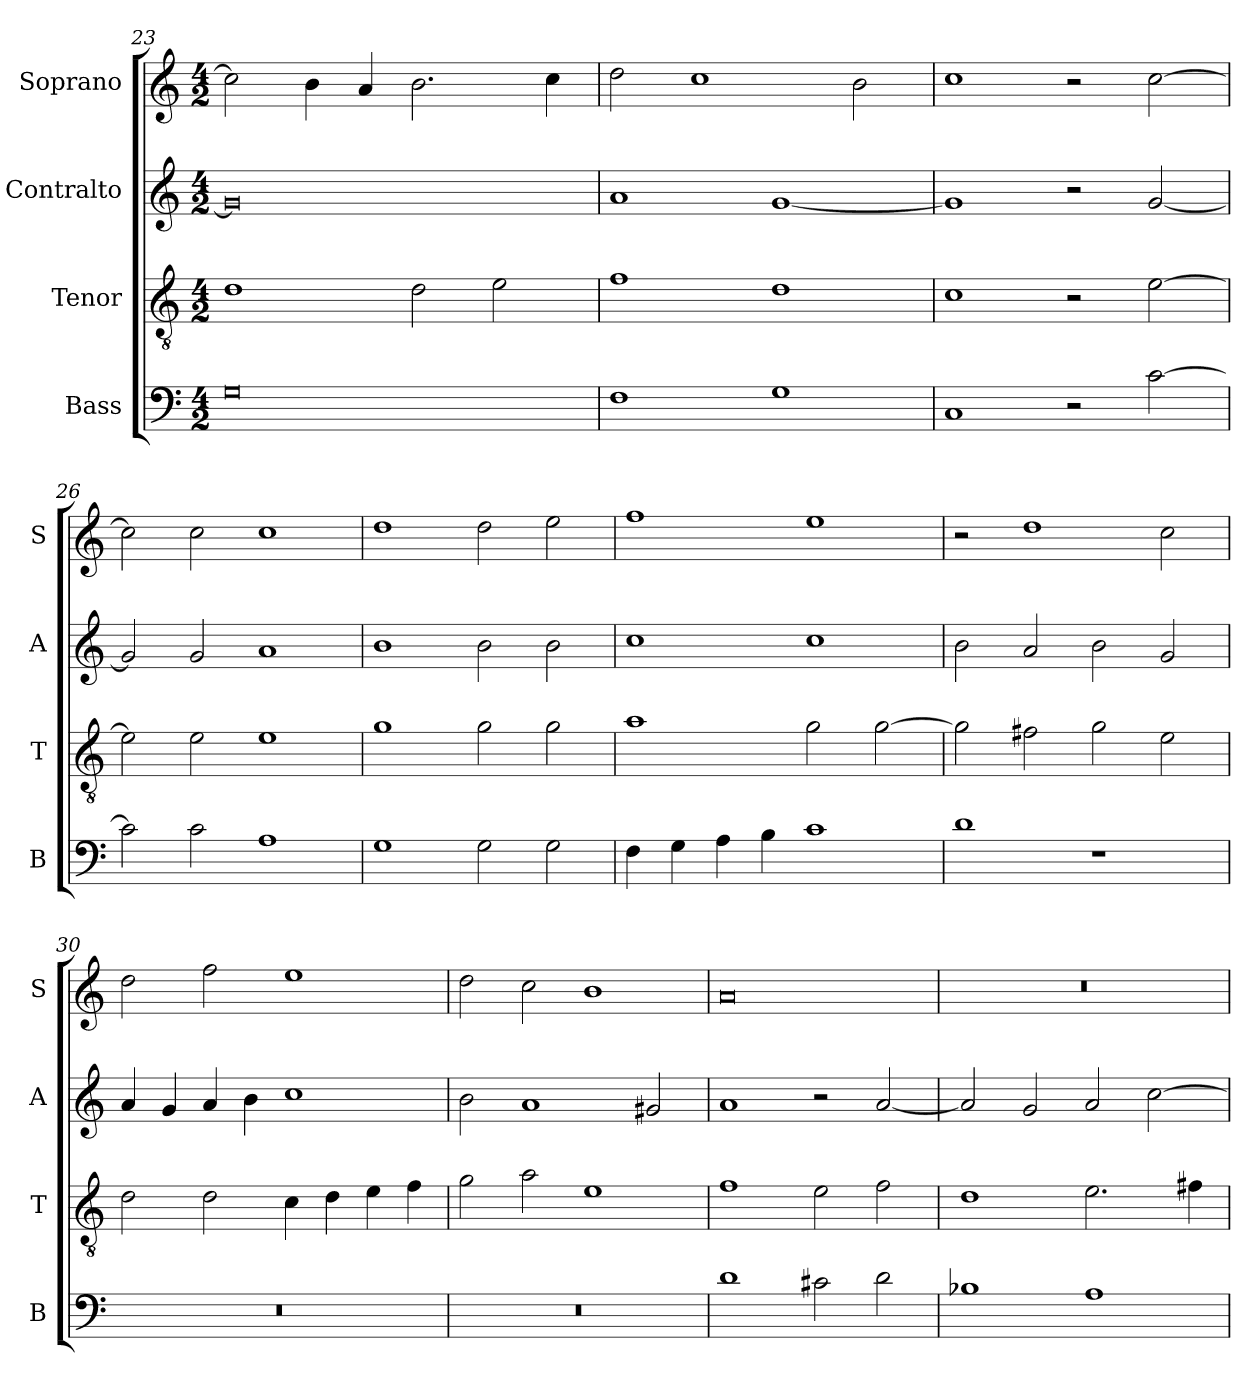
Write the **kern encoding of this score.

**kern	**kern	**kern	**kern
*part4	*part3	*part2	*part1
*staff4	*staff3	*staff2	*staff1
*I"Bass	*I"Tenor	*I"Contralto	*I"Soprano
*I'B	*I'T	*I'A	*I'S
*clefF4	*clefGv2	*clefG2	*clefG2
*k[]	*k[]	*k[]	*k[]
*C:ion	*C:ion	*C:ion	*C:ion
*M4/2	*M4/2	*M4/2	*M4/2
=23	=23	=23	=23
0G	1d	0g]	2cc]
.	.	.	4b
.	.	.	4a
.	2d	.	2.b
.	2e	.	.
.	.	.	4cc
=24	=24	=24	=24
1F	1f	1a	2dd
.	.	.	1cc
1G	1d	[1g	.
.	.	.	2b
=25	=25	=25	=25
1C	1c	1g]	1cc
2r	2r	2r	2r
[2c	[2e	[2g	[2cc
=26	=26	=26	=26
2c]	2e]	2g]	2cc]
2c	2e	2g	2cc
1A	1e	1a	1cc
=27	=27	=27	=27
1G	1g	1b	1dd
2G	2g	2b	2dd
2G	2g	2b	2ee
=28	=28	=28	=28
4F	1a	1cc	1ff
4G	.	.	.
4A	.	.	.
4B	.	.	.
1c	2g	1cc	1ee
.	[2g	.	.
=29	=29	=29	=29
1d	2g]	2b	2r
.	2f#X	2a	1dd
1r	2g	2b	.
.	2e	2g	2cc
=30	=30	=30	=30
0r	2d	4a	2dd
.	.	4g	.
.	2d	4a	2ff
.	.	4b	.
.	4c	1cc	1ee
.	4d	.	.
.	4e	.	.
.	4f	.	.
=31	=31	=31	=31
0r	2g	2b	2dd
.	2a	1a	2cc
.	1e	.	1b
.	.	2g#X	.
=32	=32	=32	=32
1d	1f	1a	0a
2c#X	2e	2r	.
2d	2f	[2a	.
=33	=33	=33	=33
1B-X	1d	2a]	0r
.	.	2g	.
1A	2.e	2a	.
.	.	[2cc	.
.	4f#X	.	.
=	=	=	=
*-	*-	*-	*-
